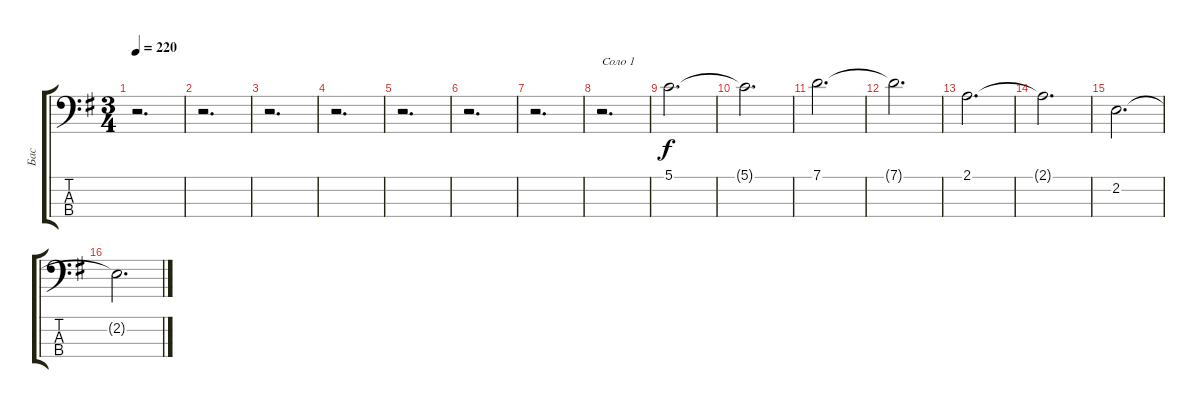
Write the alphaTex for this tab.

\track ("Бас" "Бас") {instrument electricbassfinger}
\staff {score tabs}
\tuning (G2 D2 A1 E1) {hide}
\ts (3 4)
\tempo 220
\clef f4
\ks eminor
r.2{d dy f} |
r.2{d} |
r.2{d} |
r.2{d} |
r.2{d} |
r.2{d} |
r.2{d} |
r.2{d txt "Соло 1"} |
5.1.2{d} |
5.1{t}.2{d} |
7.1.2{d} |
7.1{t}.2{d} |
2.1.2{d} |
2.1{t}.2{d} |
2.2.2{d} |
2.2{t}.2{d}
